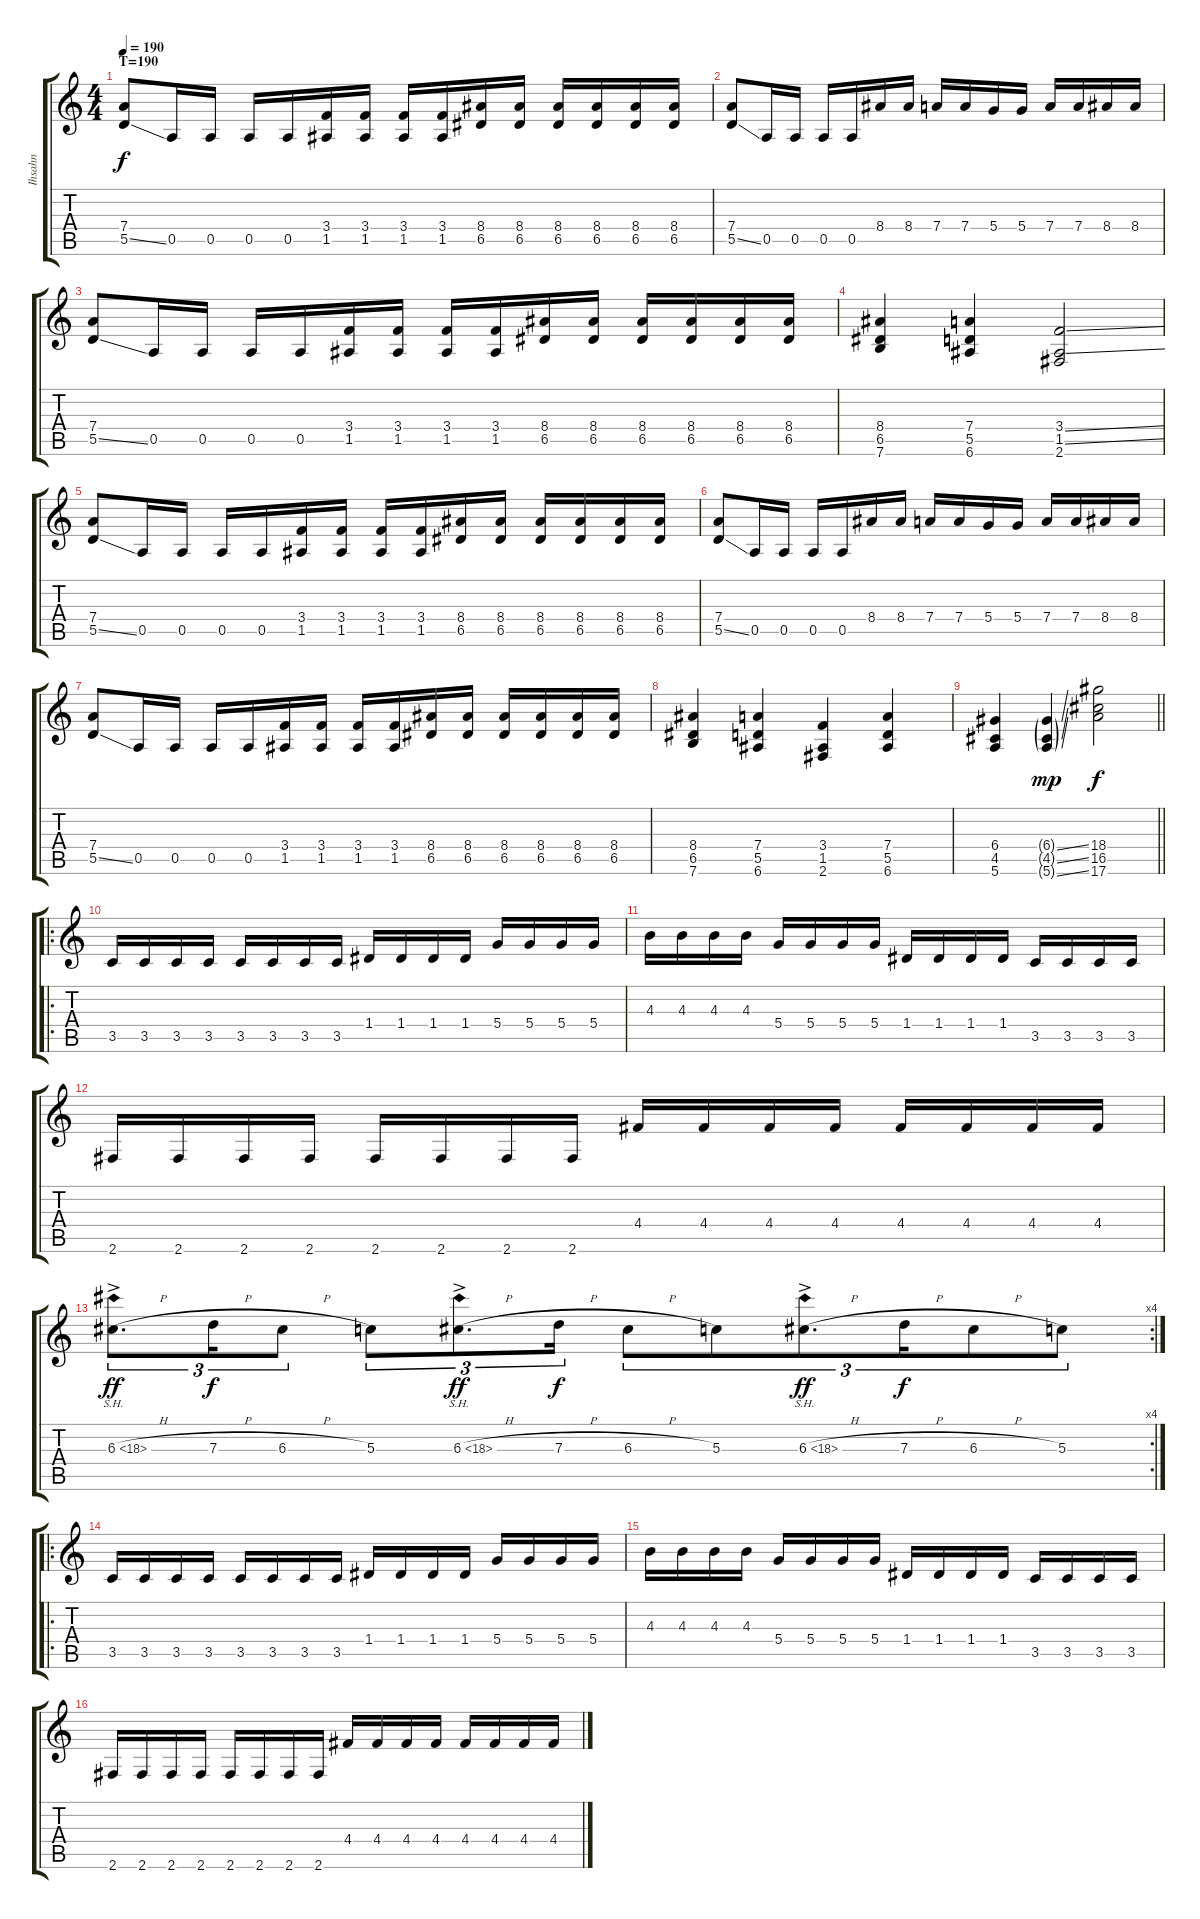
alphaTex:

\track ("Ihsahn" "Ihsahn") {instrument distortionguitar}
\staff {score tabs}
\tuning (E4 B3 G3 D3 A2 E2) {hide}
\ts (4 4)
\section ("" "T=190")
\tempo 190
\clef g2
\ks c
(7.4 5.5{ss}).8{dy f instrument distortionguitar} 0.5.16 0.5.16 0.5.16 0.5.16 (3.4 1.5).16 (3.4 1.5).16 (3.4 1.5).16 (3.4 1.5).16 (8.4 6.5).16 (8.4 6.5).16 (8.4 6.5).16 (8.4 6.5).16 (8.4 6.5).16 (8.4 6.5).16 |
(7.4 5.5{ss}).8 0.5.16 0.5.16 0.5.16 0.5.16 8.4.16 8.4.16 7.4.16 7.4.16 5.4.16 5.4.16 7.4.16 7.4.16 8.4.16 8.4.16 |
(7.4 5.5{ss}).8 0.5.16 0.5.16 0.5.16 0.5.16 (3.4 1.5).16 (3.4 1.5).16 (3.4 1.5).16 (3.4 1.5).16 (8.4 6.5).16 (8.4 6.5).16 (8.4 6.5).16 (8.4 6.5).16 (8.4 6.5).16 (8.4 6.5).16 |
(8.4 6.5 7.6).4 (7.4 5.5 6.6).4 (3.4{ss} 1.5{ss} 2.6).2 |
(7.4 5.5{ss}).8 0.5.16 0.5.16 0.5.16 0.5.16 (3.4 1.5).16 (3.4 1.5).16 (3.4 1.5).16 (3.4 1.5).16 (8.4 6.5).16 (8.4 6.5).16 (8.4 6.5).16 (8.4 6.5).16 (8.4 6.5).16 (8.4 6.5).16 |
(7.4 5.5{ss}).8 0.5.16 0.5.16 0.5.16 0.5.16 8.4.16 8.4.16 7.4.16 7.4.16 5.4.16 5.4.16 7.4.16 7.4.16 8.4.16 8.4.16 |
(7.4 5.5{ss}).8 0.5.16 0.5.16 0.5.16 0.5.16 (3.4 1.5).16 (3.4 1.5).16 (3.4 1.5).16 (3.4 1.5).16 (8.4 6.5).16 (8.4 6.5).16 (8.4 6.5).16 (8.4 6.5).16 (8.4 6.5).16 (8.4 6.5).16 |
(8.4 6.5 7.6).4 (7.4 5.5 6.6).4 (3.4 1.5 2.6).4 (7.4 5.5 6.6).4 |
\barLineRight lightlight
(6.4 4.5 5.6).4 (6.4{ss g} 4.5{ss g} 5.6{ss g}).4{dy mp} (18.4 16.5 17.6).2{dy f} |
\ro
3.5.16{volume 14} 3.5.16 3.5.16 3.5.16 3.5.16 3.5.16 3.5.16 3.5.16 1.4.16 1.4.16 1.4.16 1.4.16 5.4.16 5.4.16 5.4.16 5.4.16 |
4.3.16 4.3.16 4.3.16 4.3.16 5.4.16 5.4.16 5.4.16 5.4.16 1.4.16 1.4.16 1.4.16 1.4.16 3.5.16 3.5.16 3.5.16 3.5.16 |
2.6.16 2.6.16 2.6.16 2.6.16 2.6.16 2.6.16 2.6.16 2.6.16 4.4.16 4.4.16 4.4.16 4.4.16 4.4.16 4.4.16 4.4.16 4.4.16 |
\rc 4
6.3{sh 12 h ac}.8{d tu (3 2) dy ff beam merge} 7.3{h}.16{tu (3 2) dy f beam merge} 6.3{h}.8{tu (3 2)} 5.3.8{tu (3 2)} 6.3{sh 12 h ac}.8{d tu (3 2) dy ff} 7.3{h}.16{tu (3 2) dy f} 6.3{h}.8{tu (3 2)} 5.3.8{tu (3 2)} 6.3{sh 12 h ac}.8{d tu (3 2) dy ff} 7.3{h}.16{tu (3 2) dy f} 6.3{h}.8{tu (3 2)} 5.3.8{tu (3 2)} |
\ro
3.5.16 3.5.16 3.5.16 3.5.16 3.5.16 3.5.16 3.5.16 3.5.16 1.4.16 1.4.16 1.4.16 1.4.16 5.4.16 5.4.16 5.4.16 5.4.16 |
4.3.16 4.3.16 4.3.16 4.3.16 5.4.16 5.4.16 5.4.16 5.4.16 1.4.16 1.4.16 1.4.16 1.4.16 3.5.16 3.5.16 3.5.16 3.5.16 |
2.6.16 2.6.16 2.6.16 2.6.16 2.6.16 2.6.16 2.6.16 2.6.16 4.4.16 4.4.16 4.4.16 4.4.16 4.4.16 4.4.16 4.4.16 4.4.16
